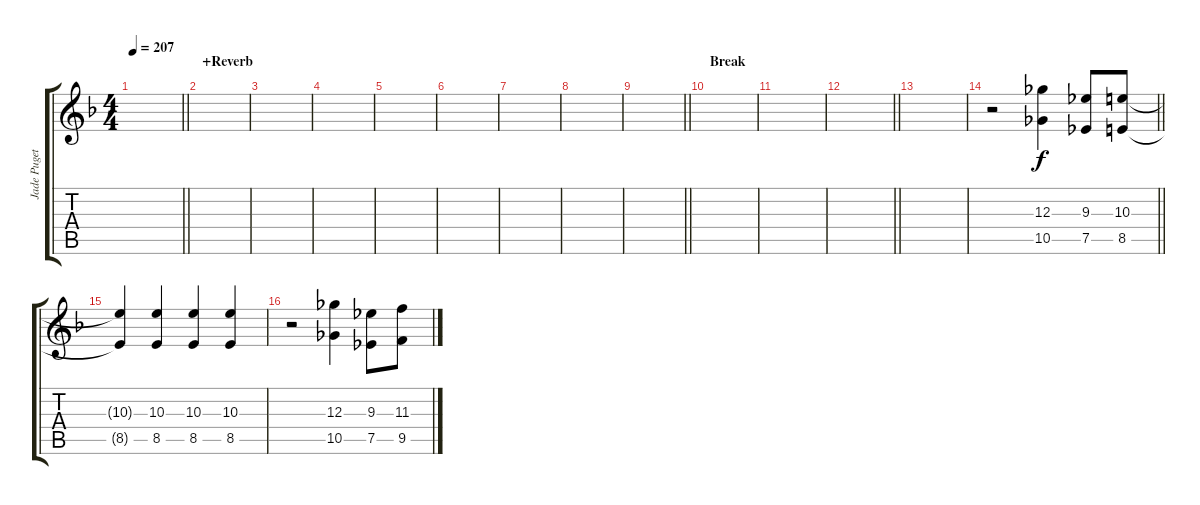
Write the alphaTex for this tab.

\track ("Jade Puget (O-Dub)" "Jade Puget") {instrument overdrivenguitar}
\staff {score tabs}
\tuning (Eb4 Bb3 Gb3 Db3 Ab2 Db2) {hide}
\ts (4 4)
\tempo 207
\clef g2
\barLineRight lightlight
\ks f
|
\section ("" "+Reverb")
|
|
|
|
|
|
|
\barLineRight lightlight
|
\section ("" "Break")
|
|
\barLineRight lightlight
|
|
\barLineRight lightlight
r.2 (12.3 10.5).4 (9.3 7.5).8 (10.3 8.5).8 |
(10.3{t} 8.5{t}).4 (10.3 8.5).4 (10.3 8.5).4 (10.3 8.5).4 |
r.2 (12.3 10.5).4 (9.3 7.5).8 (11.3 9.5).8
